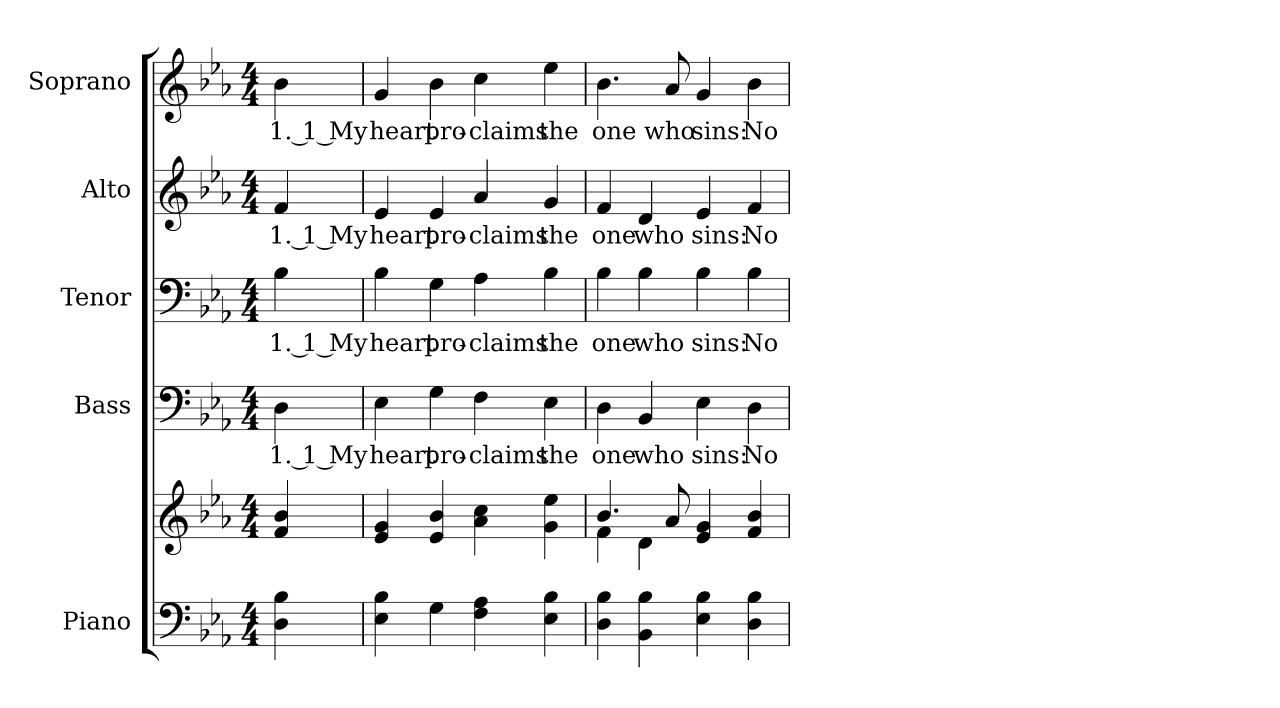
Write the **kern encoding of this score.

**kern	**kern	**kern	**text	**kern	**text	**kern	**text	**kern	**text
*part5	*part5	*part4	*part4	*part3	*part3	*part2	*part2	*part1	*part1
*staff6	*staff5	*staff4	*staff4	*staff3	*staff3	*staff2	*staff2	*staff1	*staff1
*I"Piano	*	*I"Bass	*	*I"Tenor	*	*I"Alto	*	*I"Soprano	*
*I'Pno.	*	*I'B.	*	*I'T.	*	*I'A.	*	*I'S.	*
!!LO:PB:g=z
*clefF4	*clefG2	*clefF4	*	*clefF4	*	*clefG2	*	*clefG2	*
*k[b-e-a-]	*k[b-e-a-]	*k[b-e-a-]	*	*k[b-e-a-]	*	*k[b-e-a-]	*	*k[b-e-a-]	*
*E-:	*E-:	*E-:	*	*E-:	*	*E-:	*	*E-:	*
*M4/4	*M4/4	*M4/4	*	*M4/4	*	*M4/4	*	*M4/4	*
*MM120	*MM120	*MM120	*	*MM120	*	*MM120	*	*MM120	*
=1	=1	=1	=1	=1	=1	=1	=1	=1	=1
!	!	!	!LO:LY:b:color=#000000	!	!	!	!	!	!
!	!	!	!	!	!LO:LY:b:color=#000000	!	!	!	!
!	!	!	!	!	!	!	!LO:LY:b:color=#000000	!	!
!	!	!	!	!	!	!	!	!	!LO:LY:b:color=#000000
4Di\ 4B-i	4fi/ 4b-i	4Di\	1. 1 My	4B-i\	1. 1 My	4fi/	1. 1 My	4b-i\	1. 1 My
=2	=2	=2	=2	=2	=2	=2	=2	=2	=2
!	!	!	!LO:LY:b:color=#000000	!	!	!	!	!	!
!	!	!	!	!	!LO:LY:b:color=#000000	!	!	!	!
!	!	!	!	!	!	!	!LO:LY:b:color=#000000	!	!
!	!	!	!	!	!	!	!	!	!LO:LY:b:color=#000000
4E-i\ 4B-i	4e-i/ 4gi	4E-i\	heart	4B-i\	heart	4e-i/	heart	4gi/	heart
!	!	!	!LO:LY:b:color=#000000	!	!	!	!	!	!
!	!	!	!	!	!LO:LY:b:color=#000000	!	!	!	!
!	!	!	!	!	!	!	!LO:LY:b:color=#000000	!	!
!	!	!	!	!	!	!	!	!	!LO:LY:b:color=#000000
4Gi\	4e-i/ 4b-i	4Gi\	pro-	4Gi\	pro-	4e-i/	pro-	4b-i\	pro-
!	!	!	!LO:LY:b:color=#000000	!	!	!	!	!	!
!	!	!	!	!	!LO:LY:b:color=#000000	!	!	!	!
!	!	!	!	!	!	!	!LO:LY:b:color=#000000	!	!
!	!	!	!	!	!	!	!	!	!LO:LY:b:color=#000000
4Fi\ 4A-i	4a-i\ 4cci	4Fi\	-claims	4A-i\	-claims	4a-i/	-claims	4cci\	-claims
!	!	!	!LO:LY:b:color=#000000	!	!	!	!	!	!
!	!	!	!	!	!LO:LY:b:color=#000000	!	!	!	!
!	!	!	!	!	!	!	!LO:LY:b:color=#000000	!	!
!	!	!	!	!	!	!	!	!	!LO:LY:b:color=#000000
4E-i\ 4B-i	4gi\ 4ee-i	4E-i\	the	4B-i\	the	4gi/	the	4ee-i\	the
=3	=3	=3	=3	=3	=3	=3	=3	=3	=3
*	*^	*	*	*	*	*	*	*	*
!	!	!	!	!LO:LY:b:color=#000000	!	!	!	!	!	!
!	!	!	!	!	!	!LO:LY:b:color=#000000	!	!	!	!
!	!	!	!	!	!	!	!	!LO:LY:b:color=#000000	!	!
!	!	!	!	!	!	!	!	!	!	!LO:LY:b:color=#000000
4Di\ 4B-i	4.b-i/	4fi\	4Di\	one	4B-i\	one	4fi/	one	4.b-i\	one
!	!	!	!	!LO:LY:b:color=#000000	!	!	!	!	!	!
!	!	!	!	!	!	!LO:LY:b:color=#000000	!	!	!	!
!	!	!	!	!	!	!	!	!LO:LY:b:color=#000000	!	!
4BB-i\ 4B-i	.	4di\	4BB-i/	who	4B-i\	who	4di/	who	.	.
!	!	!	!	!	!	!	!	!	!	!LO:LY:b:color=#000000
.	8a-i/	.	.	.	.	.	.	.	8a-i/	who
!	!	!	!	!LO:LY:b:color=#000000	!	!	!	!	!	!
!	!	!	!	!	!	!LO:LY:b:color=#000000	!	!	!	!
!	!	!	!	!	!	!	!	!LO:LY:b:color=#000000	!	!
!	!	!	!	!	!	!	!	!	!	!LO:LY:b:color=#000000
4E-i\ 4B-i	4e-i/ 4gi	2ryy	4E-i\	sins:	4B-i\	sins:	4e-i/	sins:	4gi/	sins:
!	!	!	!	!LO:LY:b:color=#000000	!	!	!	!	!	!
!	!	!	!	!	!	!LO:LY:b:color=#000000	!	!	!	!
!	!	!	!	!	!	!	!	!LO:LY:b:color=#000000	!	!
!	!	!	!	!	!	!	!	!	!	!LO:LY:b:color=#000000
4Di\ 4B-i	4fi/ 4b-i	.	4Di\	No	4B-i\	No	4fi/	No	4b-i\	No
*	*v	*v	*	*	*	*	*	*	*	*
=	=	=	=	=	=	=	=	=	=
*-	*-	*-	*-	*-	*-	*-	*-	*-	*-
